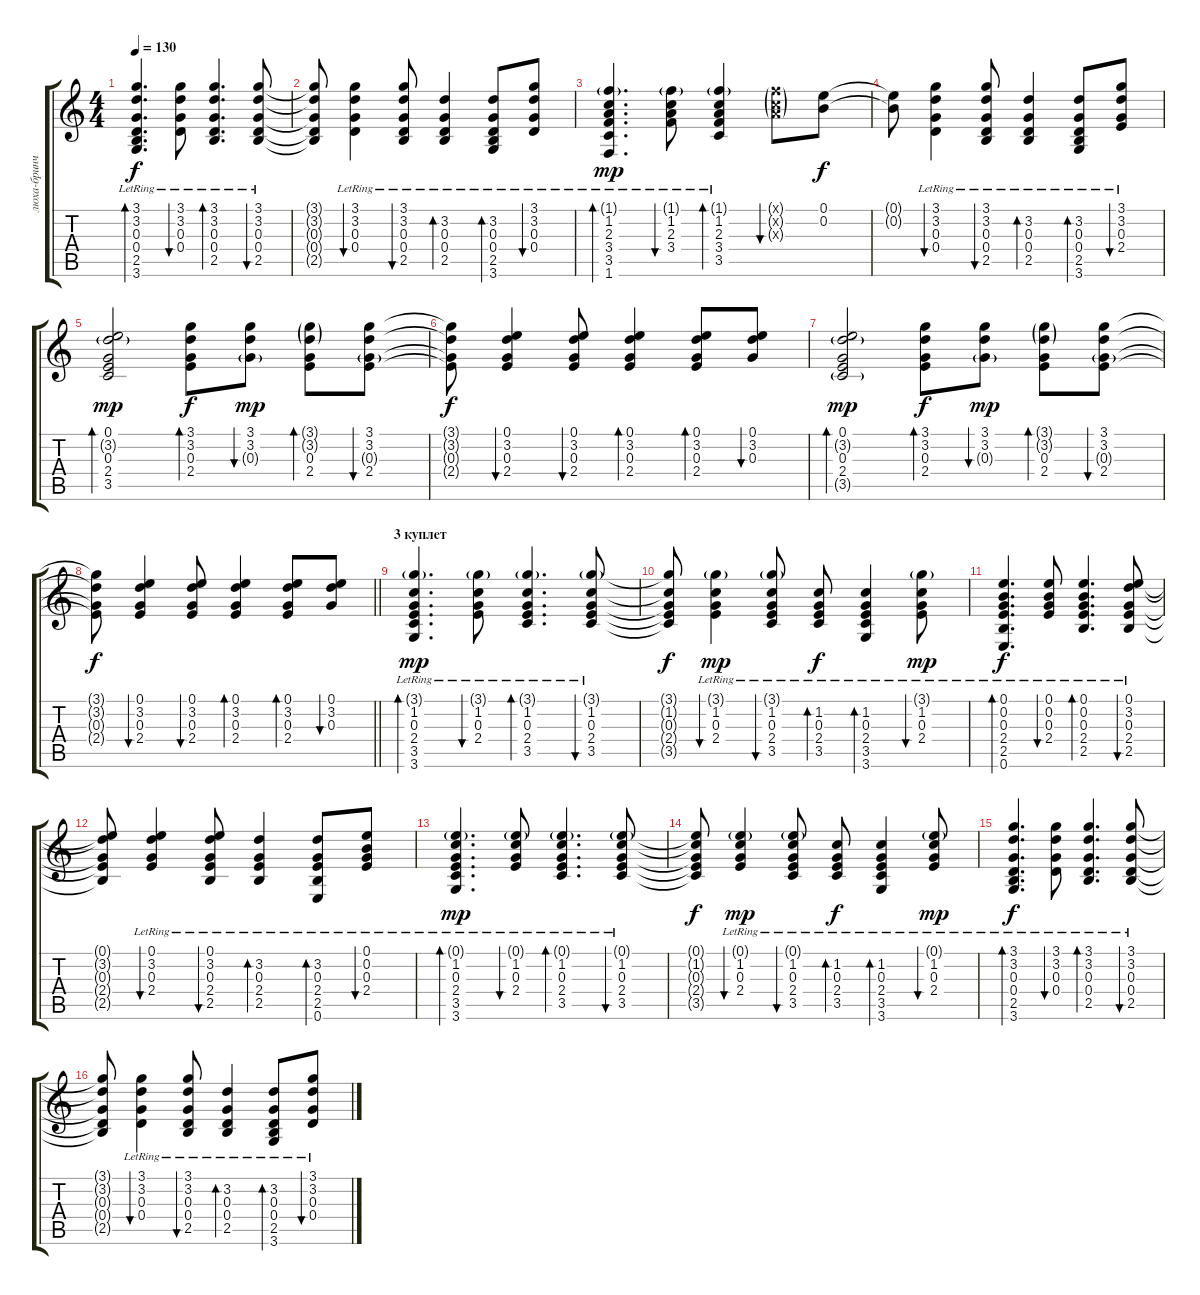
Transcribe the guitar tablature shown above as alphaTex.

\track ("люха-бринчит" "люха-бринч") {instrument acousticguitarsteel}
\staff {score tabs}
\tuning (E4 B3 G3 D3 A2 E2) {hide}
\ts (4 4)
\tempo 130
\clef g2
\ks c
(3.1{lr} 3.2{lr} 0.3{lr} 0.4{lr} 2.5{lr} 3.6{lr}).4{d bd 30 dy f} (3.1{lr} 3.2{lr} 0.3{lr} 0.4{lr}).8{bu 30} (3.1{lr} 3.2{lr} 0.3{lr} 0.4{lr} 2.5{lr}).4{d bd 30} (3.1{lr} 3.2{lr} 0.3{lr} 0.4{lr} 2.5{lr}).8{bu 30} |
(3.1{t} 3.2{t} 0.3{t} 0.4{t} 2.5{t}).8 (3.1{lr} 3.2{lr} 0.3{lr} 0.4{lr}).4{bu 30} (3.1{lr} 3.2{lr} 0.3{lr} 0.4{lr} 2.5{lr}).8{bu 30} (3.2{lr} 0.3 0.4{lr} 2.5{lr}).4{bd 30} (3.2{lr} 0.3{lr} 0.4{lr} 2.5{lr} 3.6{lr}).8{bd 30} (3.1{lr} 3.2{lr} 0.3{lr} 0.4{lr}).8{bu 30} |
(1.1{g lr} 1.2{lr} 2.3{lr} 3.4{lr} 3.5{lr} 1.6{lr}).4{d bd 30 dy mp} (1.1{g lr} 1.2{lr} 2.3{lr} 3.4{lr}).8{bu 30} (1.1{g lr} 1.2{lr} 2.3{lr} 3.4{lr} 3.5{lr}).4{bd 30} (1.1{g x} 1.2{g x} 2.3{g x}).8{bu 30} (0.1 0.2).8{dy f} |
(0.1{t} 0.2{t}).8 (3.1{lr} 3.2{lr} 0.3{lr} 0.4{lr}).4{bu 30} (3.1{lr} 3.2{lr} 0.3{lr} 0.4{lr} 2.5{lr}).8{bu 30} (3.2{lr} 0.3 0.4{lr} 2.5{lr}).4{bd 30} (3.2{lr} 0.3{lr} 0.4{lr} 2.5{lr} 3.6{lr}).8{bd 30} (3.1{lr} 3.2{lr} 0.3{lr} 2.4{lr}).8{bu 30} |
(0.1 3.2{g} 0.3 2.4 3.5).2{bd 30 dy mp} (3.1 3.2 0.3 2.4).8{bd 30 dy f} (3.1 3.2 0.3{g}).8{bu 30 dy mp} (3.1{g} 3.2{g} 0.3 2.4).8{bd 30} (3.1 3.2 0.3{g} 2.4).8{bu 30} |
(3.1{t} 3.2{t} 0.3{t} 2.4{t}).8{dy f} (0.1 3.2 0.3 2.4).4{bu 30} (0.1 3.2 0.3 2.4).8{bu 30} (0.1 3.2 0.3 2.4).4{bd 30} (0.1 3.2 0.3 2.4).8{bd 30} (0.1 3.2 0.3).8{bu 30} |
(0.1 3.2{g} 0.3 2.4 3.5{g}).2{bd 30 dy mp} (3.1 3.2 0.3 2.4).8{bd 30 dy f} (3.1 3.2 0.3{g}).8{bu 30 dy mp} (3.1{g} 3.2{g} 0.3 2.4).8{bd 30} (3.1 3.2 0.3{g} 2.4).8{bu 30} |
\barLineRight lightlight
(3.1{t} 3.2{t} 0.3{t} 2.4{t}).8{dy f} (0.1 3.2 0.3 2.4).4{bu 30} (0.1 3.2 0.3 2.4).8{bu 30} (0.1 3.2 0.3 2.4).4{bd 30} (0.1 3.2 0.3 2.4).8{bd 30} (0.1 3.2 0.3).8{bu 30} |
\section ("" "3 куплет")
(3.1{g lr} 1.2{lr} 0.3{lr} 2.4{lr} 3.5{lr} 3.6{lr}).4{d bd 30 dy mp} (3.1{g lr} 1.2{lr} 0.3{lr} 2.4{lr}).8{bu 30} (3.1{g lr} 1.2{lr} 0.3{lr} 2.4{lr} 3.5{lr}).4{d bd 30} (3.1{g lr} 1.2{lr} 0.3{lr} 2.4{lr} 3.5{lr}).8{bu 30} |
(3.1{t} 1.2{t} 0.3{t} 2.4{t} 3.5{t}).8{dy f} (3.1{g lr} 1.2{lr} 0.3{lr} 2.4{lr}).4{bu 30 dy mp} (3.1{g lr} 1.2{lr} 0.3{lr} 2.4{lr} 3.5{lr}).8{bu 30} (1.2{lr} 0.3{lr} 2.4{lr} 3.5{lr}).8{bd 30 dy f} (1.2{lr} 0.3{lr} 2.4{lr} 3.5{lr} 3.6{lr}).4{bd 30} (3.1{g lr} 1.2{lr} 0.3{lr} 2.4{lr}).8{bu 30 dy mp} |
(0.1{lr} 0.2{lr} 0.3{lr} 2.4{lr} 2.5{lr} 0.6{lr}).4{d bd 30 dy f} (0.1{lr} 0.2{lr} 0.3{lr} 2.4{lr}).8{bu 30} (0.1{lr} 0.2{lr} 0.3{lr} 2.4{lr} 2.5{lr}).4{d bd 30} (0.1{lr} 3.2{lr} 0.3{lr} 2.4{lr} 2.5{lr}).8{bu 30} |
(0.1{t} 3.2{t} 0.3{t} 2.4{t} 2.5{t}).8 (0.1{lr} 3.2{lr} 0.3{lr} 2.4{lr}).4{bu 30} (0.1{lr} 3.2{lr} 0.3{lr} 2.4{lr} 2.5{lr}).8{bu 30} (3.2{lr} 0.3 2.4{lr} 2.5{lr}).4{bd 30} (3.2{lr} 0.3{lr} 2.4{lr} 2.5{lr} 0.6{lr}).8{bd 30} (0.1{lr} 0.2{lr} 0.3{lr} 2.4{lr}).8{bu 30} |
(0.1{g lr} 1.2{lr} 0.3{lr} 2.4{lr} 3.5{lr} 3.6{lr}).4{d bd 30 dy mp} (0.1{g lr} 1.2{lr} 0.3{lr} 2.4{lr}).8{bu 30} (0.1{g lr} 1.2{lr} 0.3{lr} 2.4{lr} 3.5{lr}).4{d bd 30} (0.1{g lr} 1.2{lr} 0.3{lr} 2.4{lr} 3.5{lr}).8{bu 30} |
(0.1{t} 1.2{t} 0.3{t} 2.4{t} 3.5{t}).8{dy f} (0.1{g lr} 1.2{lr} 0.3{lr} 2.4{lr}).4{bu 30 dy mp} (0.1{g lr} 1.2{lr} 0.3{lr} 2.4{lr} 3.5{lr}).8{bu 30} (1.2{lr} 0.3{lr} 2.4{lr} 3.5{lr}).8{bd 30 dy f} (1.2{lr} 0.3{lr} 2.4{lr} 3.5{lr} 3.6{lr}).4{bd 30} (0.1{g lr} 1.2{lr} 0.3{lr} 2.4{lr}).8{bu 30 dy mp} |
(3.1{lr} 3.2{lr} 0.3{lr} 0.4{lr} 2.5{lr} 3.6{lr}).4{d bd 30 dy f} (3.1{lr} 3.2{lr} 0.3{lr} 0.4{lr}).8{bu 30} (3.1{lr} 3.2{lr} 0.3{lr} 0.4{lr} 2.5{lr}).4{d bd 30} (3.1{lr} 3.2{lr} 0.3{lr} 0.4{lr} 2.5{lr}).8{bu 30} |
(3.1{t} 3.2{t} 0.3{t} 0.4{t} 2.5{t}).8 (3.1{lr} 3.2{lr} 0.3{lr} 0.4{lr}).4{bu 30} (3.1{lr} 3.2{lr} 0.3{lr} 0.4{lr} 2.5{lr}).8{bu 30} (3.2{lr} 0.3 0.4{lr} 2.5{lr}).4{bd 30} (3.2{lr} 0.3{lr} 0.4{lr} 2.5{lr} 3.6{lr}).8{bd 30} (3.1{lr} 3.2{lr} 0.3{lr} 0.4{lr}).8{bu 30}
